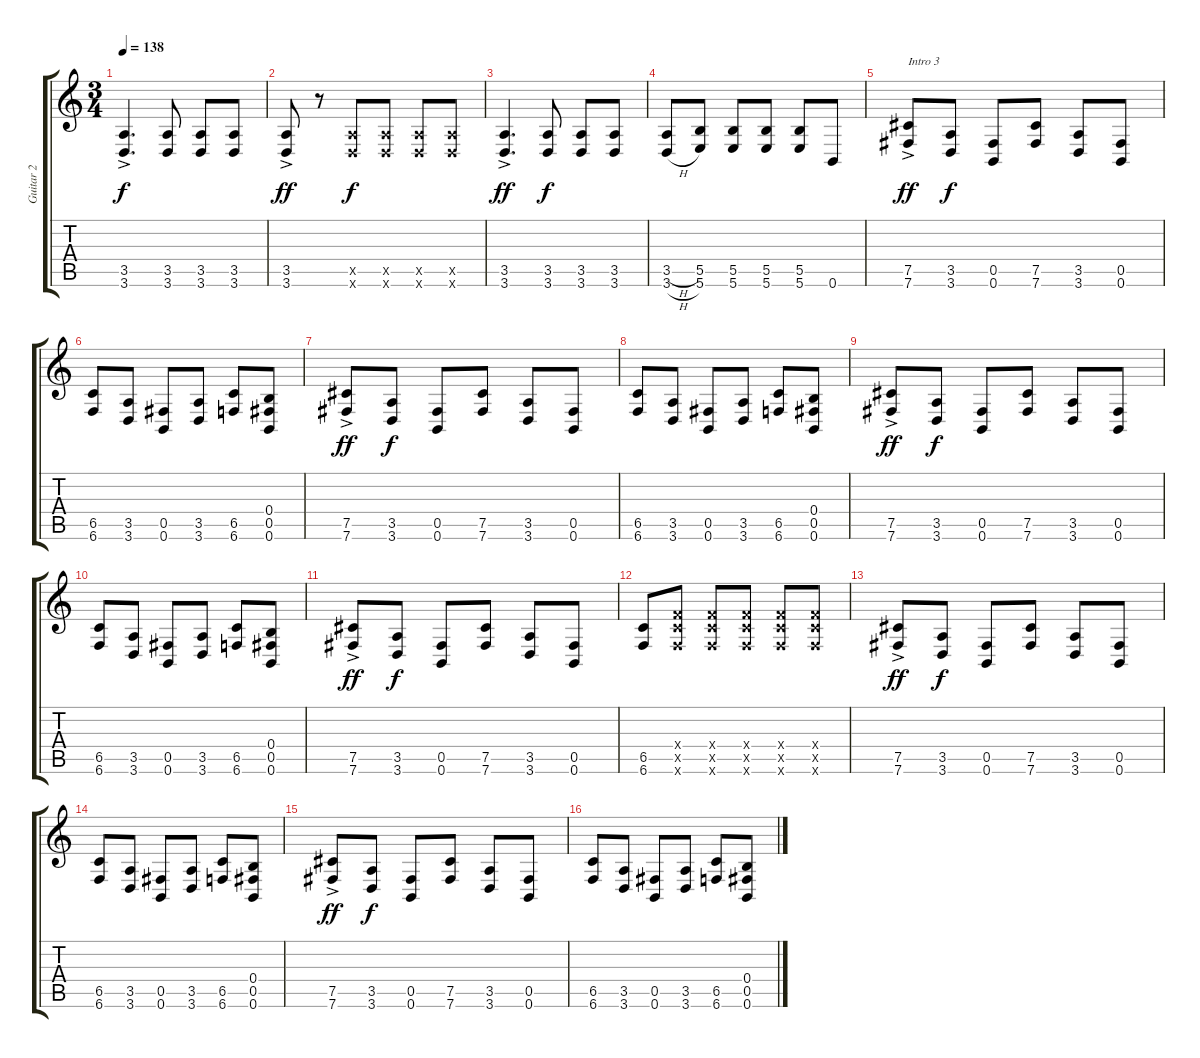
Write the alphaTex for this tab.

\track ("Guitar 2" "Guitar 2") {instrument distortionguitar}
\staff {score tabs}
\tuning (Db4 Ab3 E3 B2 Gb2 B1) {hide}
\ts (3 4)
\tempo 138
\clef g2
\ks c
(3.5{ac} 3.6{ac}).4{d dy f} (3.5 3.6).8 (3.5 3.6).8 (3.5 3.6).8 |
(3.5{ac} 3.6{ac}).8{dy ff} r.8 (3.5{x} 3.6{x}).8{dy f} (3.5{x} 3.6{x}).8 (3.5{x} 3.6{x}).8 (3.5{x} 3.6{x}).8 |
(3.5{ac} 3.6{ac}).4{d dy ff} (3.5 3.6).8{dy f} (3.5 3.6).8 (3.5 3.6).8 |
(3.5{h} 3.6{h}).8 (5.5 5.6).8 (5.5 5.6).8 (5.5 5.6).8 (5.5 5.6).8 0.6.8 |
(7.5{ac} 7.6{ac}).8{txt "Intro 3" dy ff} (3.5 3.6).8{dy f} (0.5 0.6).8 (7.5 7.6).8 (3.5 3.6).8 (0.5 0.6).8 |
(6.5 6.6).8 (3.5 3.6).8 (0.5 0.6).8 (3.5 3.6).8 (6.5 6.6).8 (0.4 0.5 0.6).8 |
(7.5{ac} 7.6{ac}).8{dy ff} (3.5 3.6).8{dy f} (0.5 0.6).8 (7.5 7.6).8 (3.5 3.6).8 (0.5 0.6).8 |
(6.5 6.6).8 (3.5 3.6).8 (0.5 0.6).8 (3.5 3.6).8 (6.5 6.6).8 (0.4 0.5 0.6).8 |
(7.5{ac} 7.6{ac}).8{dy ff} (3.5 3.6).8{dy f} (0.5 0.6).8 (7.5 7.6).8 (3.5 3.6).8 (0.5 0.6).8 |
(6.5 6.6).8 (3.5 3.6).8 (0.5 0.6).8 (3.5 3.6).8 (6.5 6.6).8 (0.4 0.5 0.6).8 |
(7.5{ac} 7.6{ac}).8{dy ff} (3.5 3.6).8{dy f} (0.5 0.6).8 (7.5 7.6).8 (3.5 3.6).8 (0.5 0.6).8 |
(6.5 6.6).8 (6.4{x} 6.5{x} 6.6{x}).8 (6.4{x} 6.5{x} 6.6{x}).8 (6.4{x} 6.5{x} 6.6{x}).8 (6.4{x} 6.5{x} 6.6{x}).8 (6.4{x} 6.5{x} 6.6{x}).8 |
(7.5{ac} 7.6{ac}).8{dy ff} (3.5 3.6).8{dy f} (0.5 0.6).8 (7.5 7.6).8 (3.5 3.6).8 (0.5 0.6).8 |
(6.5 6.6).8 (3.5 3.6).8 (0.5 0.6).8 (3.5 3.6).8 (6.5 6.6).8 (0.4 0.5 0.6).8 |
(7.5{ac} 7.6{ac}).8{dy ff} (3.5 3.6).8{dy f} (0.5 0.6).8 (7.5 7.6).8 (3.5 3.6).8 (0.5 0.6).8 |
(6.5 6.6).8 (3.5 3.6).8 (0.5 0.6).8 (3.5 3.6).8 (6.5 6.6).8 (0.4 0.5 0.6).8
